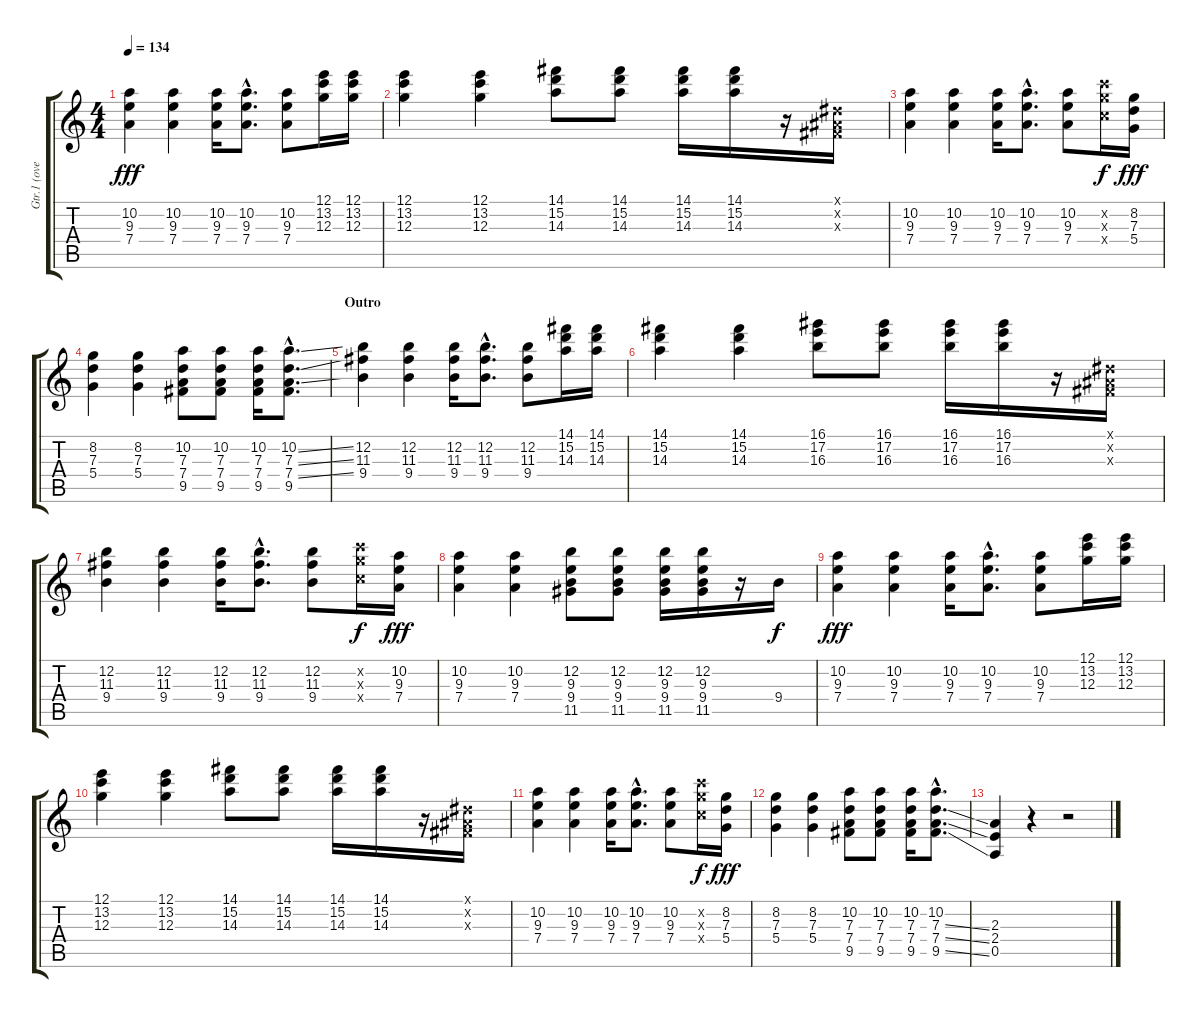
\track ("Gtr.1 (overdr.)" "Gtr.1 (ove") {instrument overdrivenguitar}
\staff {score tabs}
\tuning (E4 B3 G3 D3 A2 E2) {hide}
\ts (4 4)
\tempo 134
\clef g2
\ks c
(10.2 9.3 7.4).4{dy fff} (10.2 9.3 7.4).4 (10.2 9.3 7.4).16 (10.2{hac} 9.3{hac} 7.4{hac}).8{d} (10.2 9.3 7.4).8 (12.1 13.2 12.3).16 (12.1 13.2 12.3).16 |
(12.1 13.2 12.3).4 (12.1 13.2 12.3).4 (14.1 15.2 14.3).8 (14.1 15.2 14.3).8 (14.1 15.2 14.3).16 (14.1 15.2 14.3).16 r.16 (-1.1{x} -1.2{x} -1.3{x}).16 |
(10.2 9.3 7.4).4 (10.2 9.3 7.4).4 (10.2 9.3 7.4).16 (10.2{hac} 9.3{hac} 7.4{hac}).8{d} (10.2 9.3 7.4).8 (13.2{x} 12.3{x} 10.4{x}).16{dy f} (8.2 7.3 5.4).16{dy fff} |
(8.2 7.3 5.4).4 (8.2 7.3 5.4).4 (10.2 7.3 7.4 9.5).8 (10.2 7.3 7.4 9.5).8 (10.2 7.3 7.4 9.5).16 (10.2{ss hac} 7.3{ss hac} 7.4{ss hac} 9.5{hac}).8{d} |
\section ("" "Outro")
(12.2 11.3 9.4).4 (12.2 11.3 9.4).4 (12.2 11.3 9.4).16 (12.2{hac} 11.3{hac} 9.4{hac}).8{d} (12.2 11.3 9.4).8 (14.1 15.2 14.3).16 (14.1 15.2 14.3).16 |
(14.1 15.2 14.3).4 (14.1 15.2 14.3).4 (16.1 17.2 16.3).8 (16.1 17.2 16.3).8 (16.1 17.2 16.3).16 (16.1 17.2 16.3).16 r.16 (-1.1{x} -1.2{x} -1.3{x}).16 |
(12.2 11.3 9.4).4 (12.2 11.3 9.4).4 (12.2 11.3 9.4).16 (12.2{hac} 11.3{hac} 9.4{hac}).8{d} (12.2 11.3 9.4).8 (13.2{x} 12.3{x} 10.4{x}).16{dy f} (10.2 9.3 7.4).16{dy fff} |
(10.2 9.3 7.4).4 (10.2 9.3 7.4).4 (12.2 9.3 9.4 11.5).8 (12.2 9.3 9.4 11.5).8 (12.2 9.3 9.4 11.5).16 (12.2 9.3 9.4 11.5).16 r.16 9.4.16{dy f} |
(10.2 9.3 7.4).4{dy fff} (10.2 9.3 7.4).4 (10.2 9.3 7.4).16 (10.2{hac} 9.3{hac} 7.4{hac}).8{d} (10.2 9.3 7.4).8 (12.1 13.2 12.3).16 (12.1 13.2 12.3).16 |
(12.1 13.2 12.3).4 (12.1 13.2 12.3).4 (14.1 15.2 14.3).8 (14.1 15.2 14.3).8 (14.1 15.2 14.3).16 (14.1 15.2 14.3).16 r.16 (-1.1{x} -1.2{x} -1.3{x}).16 |
(10.2 9.3 7.4).4 (10.2 9.3 7.4).4 (10.2 9.3 7.4).16 (10.2{hac} 9.3{hac} 7.4{hac}).8{d} (10.2 9.3 7.4).8 (13.2{x} 12.3{x} 10.4{x}).16{dy f} (8.2 7.3 5.4).16{dy fff} |
(8.2 7.3 5.4).4 (8.2 7.3 5.4).4 (10.2 7.3 7.4 9.5).8 (10.2 7.3 7.4 9.5).8 (10.2 7.3 7.4 9.5).16 (10.2{hac} 7.3{ss hac} 7.4{ss hac} 9.5{ss hac}).8{d} |
(2.3 2.4 0.5).4 r.4 r.2
